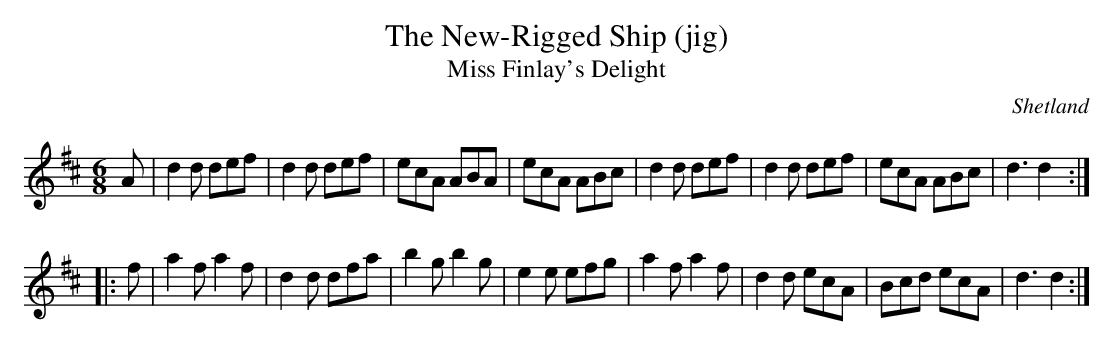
X:1
T:New-Rigged Ship (jig), The
T:Miss Finlay's Delight
O:Shetland
O:Scotland
M:6/8
K:D
A|\
d2d def|d2d def|ecA ABA|ecA ABc|\
d2d def|d2d def|ecA ABc|d3 d2::
f|\
a2f a2f|d2d dfa|b2g b2g|e2e efg|\
a2f a2f|d2d ecA|Bcd ecA|d3 d2:|
